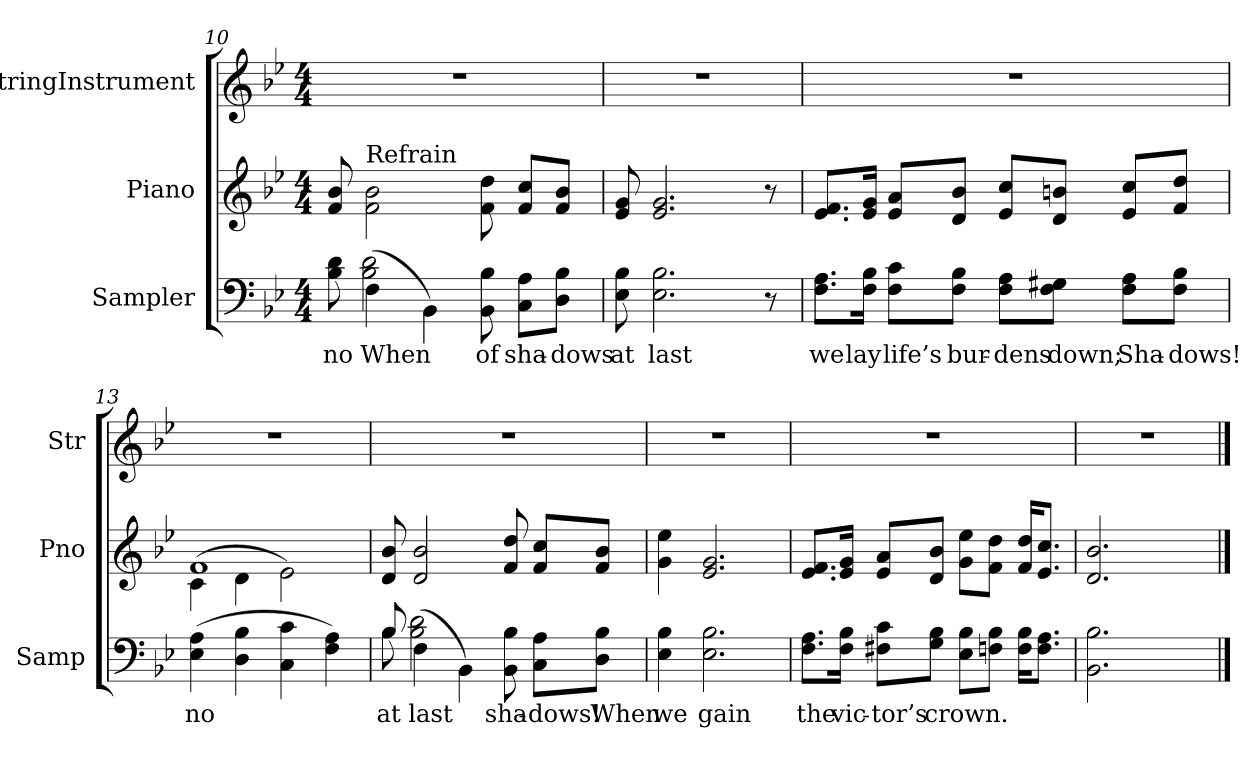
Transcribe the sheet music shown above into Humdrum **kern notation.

**kern	**text	**kern	**kern
*part3	*part3	*part2	*part1
*staff3	*staff3	*staff2	*staff1
*I"Sampler	*	*I"Piano	*I"StringInstrument
*I'Samp	*	*I'Pno	*I'Str
*clefF4	*	*clefG2	*clefG2
*k[b-e-]	*	*k[b-e-]	*k[b-e-]
*B-:	*	*B-:	*B-:
*M4/4	*	*M4/4	*M4/4
=10	=10	=10	=10
*^	*	*	*
8B- 8d	8ryy	no	8f 8b-	1r
!	!	!	!LO:TX:t=Refrain	!
(4F\	2B- 2d	When	2f\ 2b-\	.
4BB-\)	.	.	.	.
8BB- 8B-	4.ryy	of	8f\ 8dd\	.
8C\ 8A\L	.	sha-	8f/ 8cc/L	.
8D\ 8B-\J	.	-dows	8f/ 8b-/J	.
*v	*v	*	*	*
=11	=11	=11	=11
8E- 8B-	at	8e- 8g	1r
2.E- 2.B-	last	2.e- 2.g	.
8r	.	8r	.
=12	=12	=12	=12
8.F\ 8.A\L	we	8.e-/ 8.f/L	1r
16F\ 16B-\Jk	lay	16e-/ 16g/Jk	.
8F\ 8c\L	life’s	8e-/ 8a/L	.
8F\ 8B-\J	bur-	8d/ 8b-/J	.
8F\ 8A\L	-dens	8e-/ 8cc/L	.
8F\ 8G#X\J	down;	8d/ 8bn/J	.
8F\ 8A\L	Sha-	8e-/ 8cc/L	.
8F\ 8B-\J	-dows!	8f/ 8dd/J	.
=13	=13	=13	=13
*	*	*^	*
(4E- 4A	no	(4c\	1f	1r
4D 4B-	.	4d\	.	.
4C 4c	.	2e-\)	.	.
4F 4A)	.	.	.	.
*	*	*v	*v	*
=14	=14	=14	=14
*^	*	*	*
8B-/	8B-	at	8d 8b-	1r
(4F\	2B- 2d	last	2d 2b-	.
4BB-\)	.	.	.	.
8BB- 8B-	4.ryy	sha-	8f 8dd	.
8C\ 8A\L	.	-dows!	8f/ 8cc/L	.
8D\ 8B-\J	.	When	8f/ 8b-/J	.
*v	*v	*	*	*
=15	=15	=15	=15
4E- 4B-	we	4g 4ee-	1r
2.E- 2.B-	gain	2.e- 2.g	.
=16	=16	=16	=16
8.F\ 8.A\L	the	8.e-/ 8.f/L	1r
16F\ 16B-\Jk	vic-	16e-/ 16g/Jk	.
8F#X\ 8c\L	-tor’s	8e-/ 8a/L	.
8G\ 8B-\J	crown.	8d/ 8b-/J	.
8E-\ 8B-\L	.	8g\ 8ee-\L	.
8Fn\ 8B-\J	.	8f\ 8dd\J	.
16F\ 16B-\KL	.	16f/ 16dd/KL	.
8.F\ 8.A\J	.	8.e-/ 8.cc/J	.
=17	=17	=17	=17
2.BB- 2.B-	.	2.d 2.b-	1r
4ryy	.	4ryy	.
==	==	==	==
*-	*-	*-	*-
